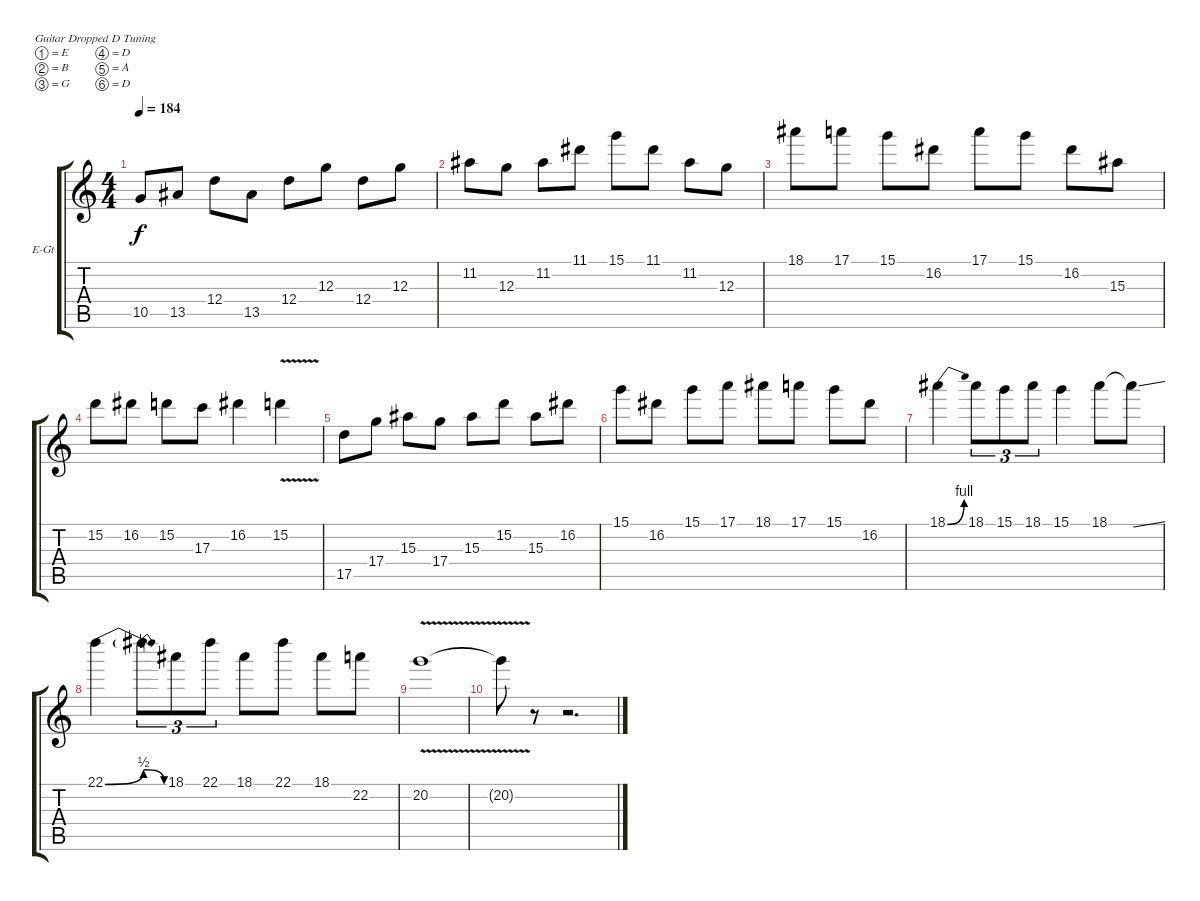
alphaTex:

\defaultSystemsLayout 4
\bracketExtendMode groupsimilarinstruments
\firstSystemTrackNameOrientation horizontal
\otherSystemsTrackNameOrientation horizontal
\track ("Synyster Gates (Lead)" "E-Gt") {instrument distortionguitar}
\staff {score tabs}
\tuning (E4 B3 G3 D3 A2 D2)
\ts (4 4)
\tempo 184
\clef g2
\ks c
10.5.8{dy f} 13.5.8 12.4.8 13.5.8 12.4.8 12.3.8 12.4.8 12.3.8 |
11.2.8 12.3.8 11.2.8 11.1.8 15.1.8 11.1.8 11.2.8 12.3.8 |
18.1.8 17.1.8 15.1.8 16.2.8 17.1.8 15.1.8 16.2.8 15.3.8 |
15.2.8 16.2.8 15.2.8 17.3.8 16.2.4 15.2{v}.4 |
17.5.8 17.4.8 15.3.8 17.4.8 15.3.8 15.2.8 15.3.8 16.2.8 |
15.1.8 16.2.8 15.1.8 17.1.8 18.1.8 17.1.8 15.1.8 16.2.8 |
18.1{be (bend 0 0 15 4)}.4 18.1.8{tu (3 2)} 15.1.8{tu (3 2)} 18.1.8{tu (3 2)} 15.1.4 18.1.8 18.1{ss t}.8 |
22.1{be (bend 0 0 15 2)}.4 22.1{be (release 0 2 15 0) t}.8{tu (3 2)} 18.1.8{tu (3 2)} 22.1.8{tu (3 2)} 18.1.8 22.1.8 18.1.8 22.2.8 |
20.2{v}.1 |
20.2{t}.8 r.8 r.2{d}
